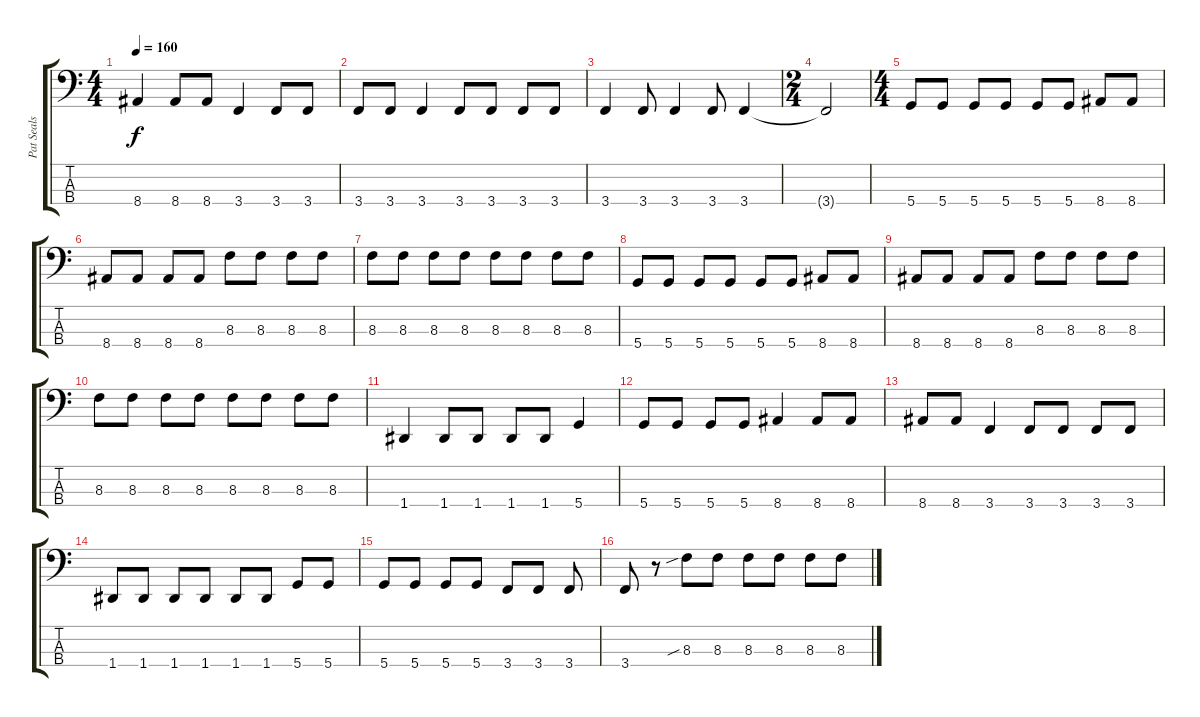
\track ("Pat Seals - Bass" "Pat Seals ") {instrument electricbassfinger}
\staff {score tabs}
\tuning (G2 D2 A1 D1) {hide}
\ts (4 4)
\tempo 160
\clef f4
\ks c
8.4.4{dy f} 8.4.8 8.4.8 3.4.4 3.4.8 3.4.8 |
3.4.8 3.4.8 3.4.4 3.4.8 3.4.8 3.4.8 3.4.8 |
3.4.4 3.4.8 3.4.4 3.4.8 3.4.4 |
\ts (2 4)
3.4{t}.2 |
\ts (4 4)
5.4.8 5.4.8 5.4.8 5.4.8 5.4.8 5.4.8 8.4.8 8.4.8 |
8.4.8 8.4.8 8.4.8 8.4.8 8.3.8 8.3.8 8.3.8 8.3.8 |
8.3.8 8.3.8 8.3.8 8.3.8 8.3.8 8.3.8 8.3.8 8.3.8 |
5.4.8 5.4.8 5.4.8 5.4.8 5.4.8 5.4.8 8.4.8 8.4.8 |
8.4.8 8.4.8 8.4.8 8.4.8 8.3.8 8.3.8 8.3.8 8.3.8 |
8.3.8 8.3.8 8.3.8 8.3.8 8.3.8 8.3.8 8.3.8 8.3.8 |
1.4.4 1.4.8 1.4.8 1.4.8 1.4.8 5.4.4 |
5.4.8 5.4.8 5.4.8 5.4.8 8.4.4 8.4.8 8.4.8 |
8.4.8 8.4.8 3.4.4 3.4.8 3.4.8 3.4.8 3.4.8 |
1.4.8 1.4.8 1.4.8 1.4.8 1.4.8 1.4.8 5.4.8 5.4.8 |
5.4.8 5.4.8 5.4.8 5.4.8 3.4.8 3.4.8 3.4.8 |
3.4.8 r.8 8.3{sib}.8 8.3.8 8.3.8 8.3.8 8.3.8 8.3.8
